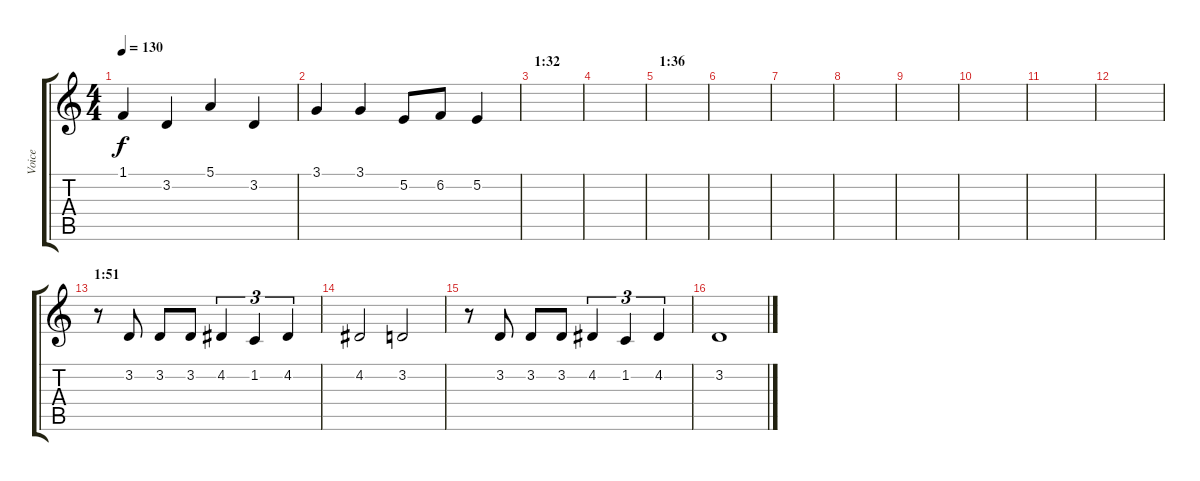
\track ("Voice" "Voice") {instrument orchestralharp}
\staff {score tabs}
\tuning (E4 B3 G3 D3 A2 D2) {hide}
\ts (4 4)
\tempo 130
\clef g2
\ks c
1.1.4{dy f} 3.2.4 5.1.4 3.2.4 |
3.1.4 3.1.4 5.2.8 6.2.8 5.2.4 |
\section ("" "1:32")
|
|
\section ("" "1:36")
|
|
|
|
|
|
|
|
\section ("" "1:51")
r.8 3.2.8 3.2.8 3.2.8 4.2.4{tu (3 2)} 1.2.4{tu (3 2)} 4.2.4{tu (3 2)} |
4.2.2 3.2.2 |
r.8 3.2.8 3.2.8 3.2.8 4.2.4{tu (3 2)} 1.2.4{tu (3 2)} 4.2.4{tu (3 2)} |
3.2.1
